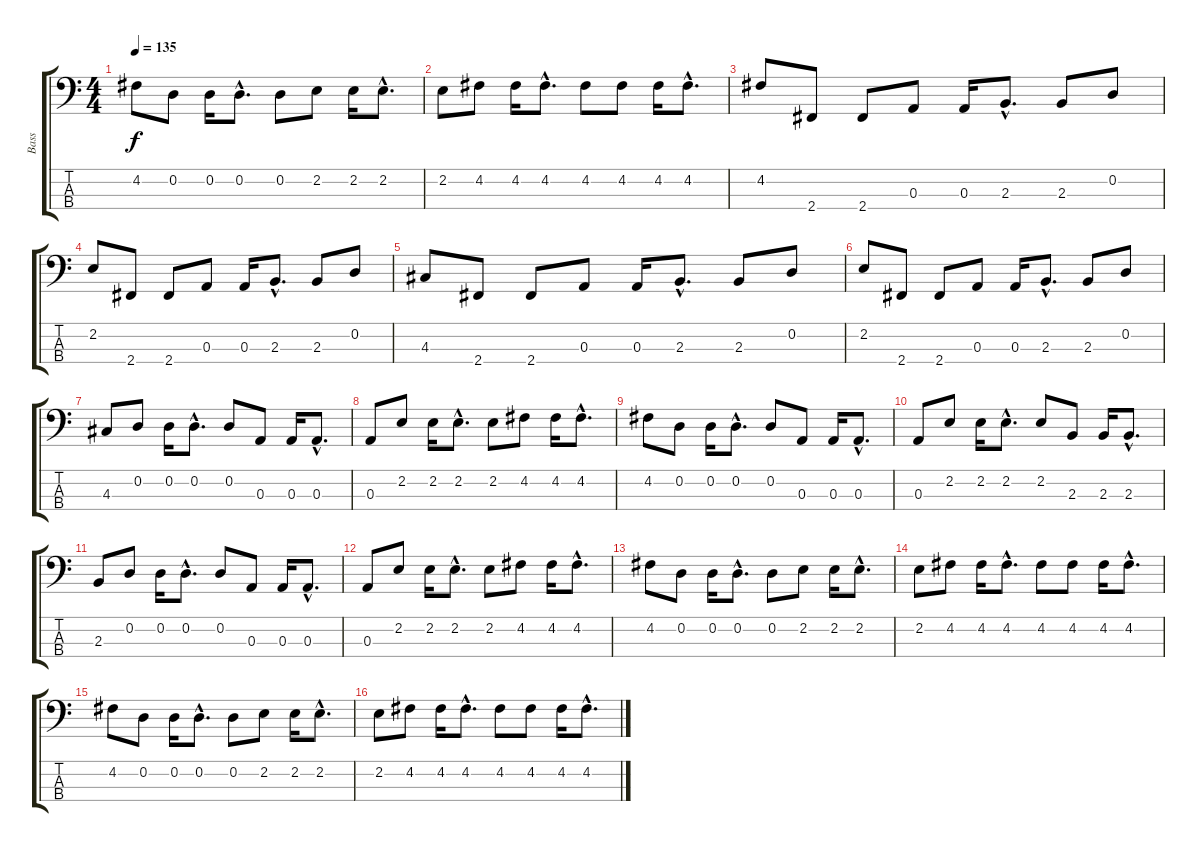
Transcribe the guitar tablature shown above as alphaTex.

\track ("Bass" "Bass") {instrument electricbassfinger}
\staff {score tabs}
\tuning (G2 D2 A1 E1) {hide}
\ts (4 4)
\tempo 135
\clef f4
\ks c
4.2.8{dy f} 0.2.8 0.2.16 0.2{hac}.8{d} 0.2.8 2.2.8 2.2.16 2.2{hac}.8{d} |
2.2.8 4.2.8 4.2.16 4.2{hac}.8{d} 4.2.8 4.2.8 4.2.16 4.2{hac}.8{d} |
4.2.8 2.4.8 2.4.8 0.3.8 0.3.16 2.3{hac}.8{d} 2.3.8 0.2.8 |
2.2.8 2.4.8 2.4.8 0.3.8 0.3.16 2.3{hac}.8{d} 2.3.8 0.2.8 |
4.3.8 2.4.8 2.4.8 0.3.8 0.3.16 2.3{hac}.8{d} 2.3.8 0.2.8 |
2.2.8 2.4.8 2.4.8 0.3.8 0.3.16 2.3{hac}.8{d} 2.3.8 0.2.8 |
4.3.8 0.2.8 0.2.16 0.2{hac}.8{d} 0.2.8 0.3.8 0.3.16 0.3{hac}.8{d} |
0.3.8 2.2.8 2.2.16 2.2{hac}.8{d} 2.2.8 4.2.8 4.2.16 4.2{hac}.8{d} |
4.2.8 0.2.8 0.2.16 0.2{hac}.8{d} 0.2.8 0.3.8 0.3.16 0.3{hac}.8{d} |
0.3.8 2.2.8 2.2.16 2.2{hac}.8{d} 2.2.8 2.3.8 2.3.16 2.3{hac}.8{d} |
2.3.8 0.2.8 0.2.16 0.2{hac}.8{d} 0.2.8 0.3.8 0.3.16 0.3{hac}.8{d} |
0.3.8 2.2.8 2.2.16 2.2{hac}.8{d} 2.2.8 4.2.8 4.2.16 4.2{hac}.8{d} |
4.2.8 0.2.8 0.2.16 0.2{hac}.8{d} 0.2.8 2.2.8 2.2.16 2.2{hac}.8{d} |
2.2.8 4.2.8 4.2.16 4.2{hac}.8{d} 4.2.8 4.2.8 4.2.16 4.2{hac}.8{d} |
4.2.8 0.2.8 0.2.16 0.2{hac}.8{d} 0.2.8 2.2.8 2.2.16 2.2{hac}.8{d} |
2.2.8 4.2.8 4.2.16 4.2{hac}.8{d} 4.2.8 4.2.8 4.2.16 4.2{hac}.8{d}
